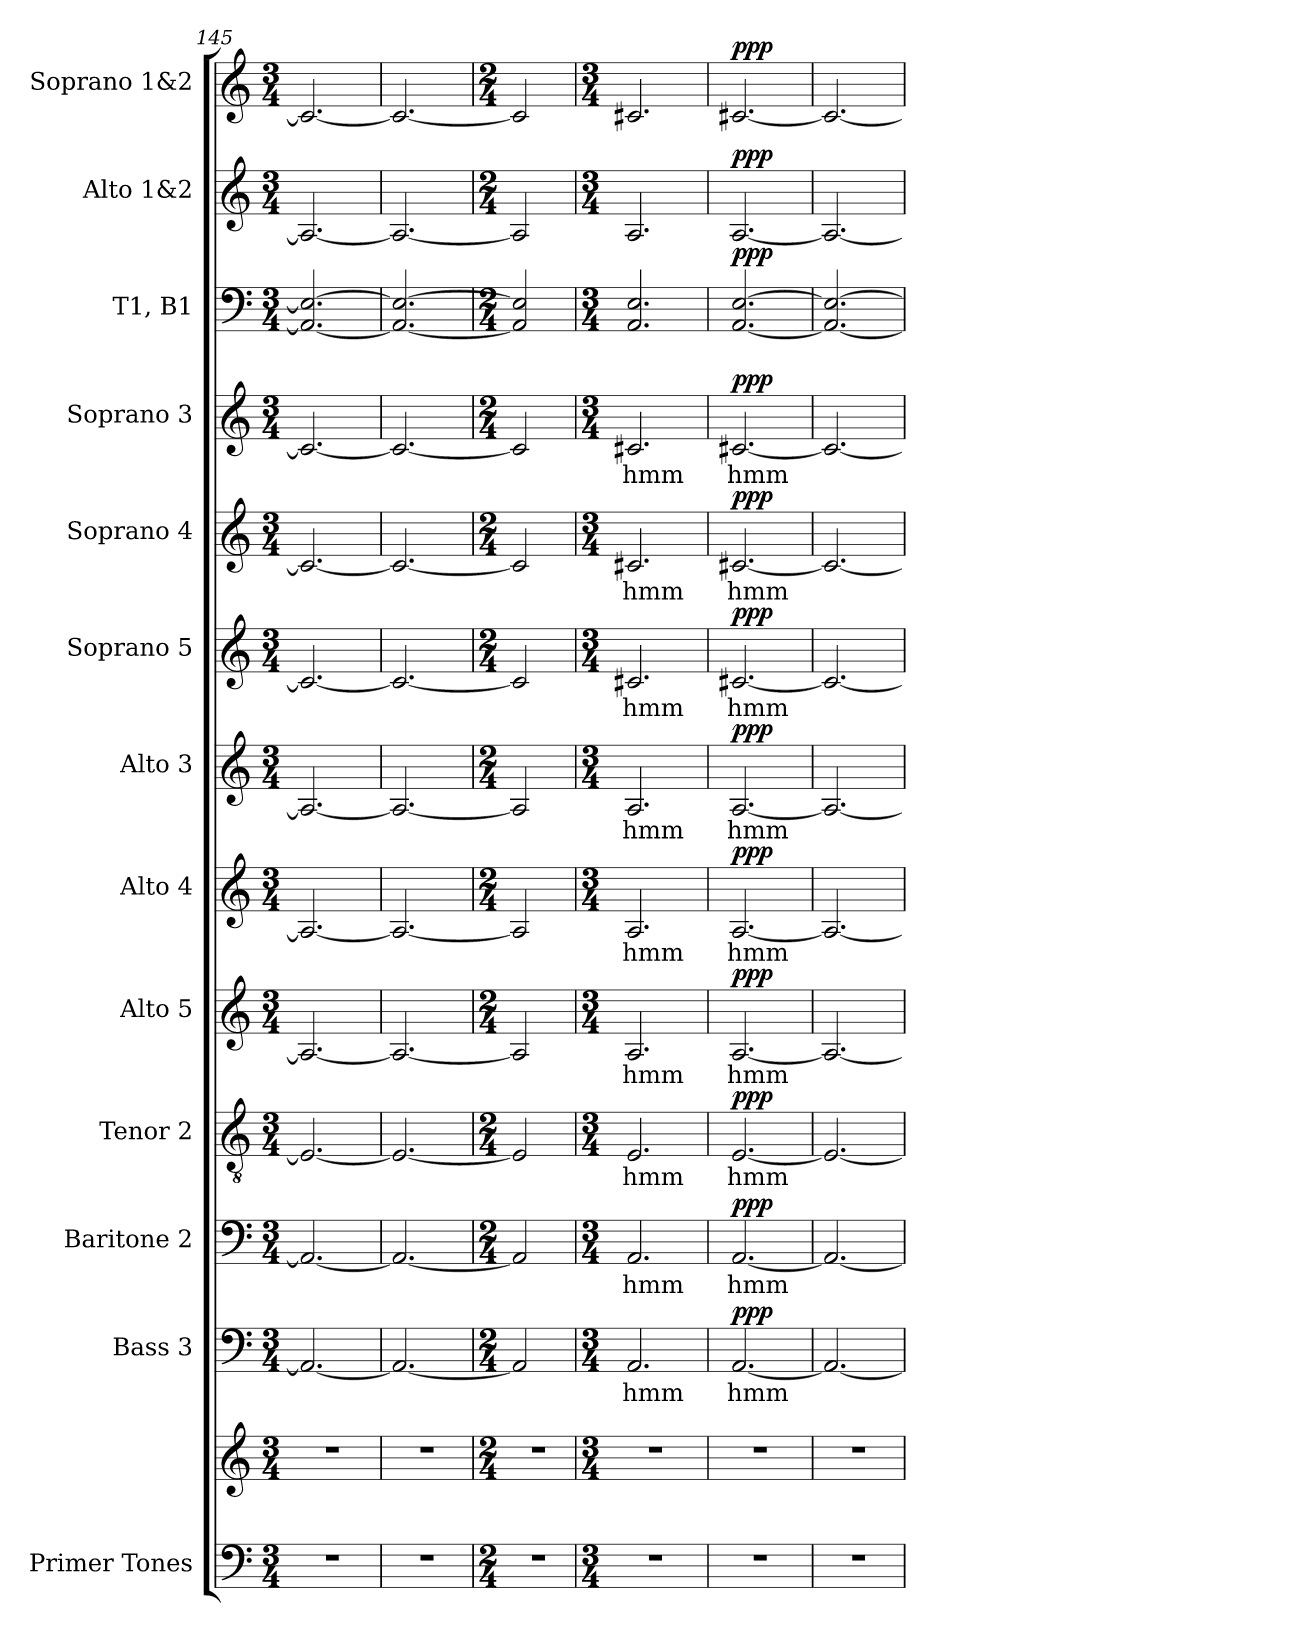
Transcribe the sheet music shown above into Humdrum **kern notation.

**kern	**kern	**kern	**text	**dynam	**kern	**text	**dynam	**kern	**text	**dynam	**kern	**text	**dynam	**kern	**text	**dynam	**kern	**text	**dynam	**kern	**text	**dynam	**kern	**text	**dynam	**kern	**text	**dynam	**kern	**dynam	**kern	**dynam	**kern	**dynam
*part13	*part13	*part12	*part12	*part12	*part11	*part11	*part11	*part10	*part10	*part10	*part9	*part9	*part9	*part8	*part8	*part8	*part7	*part7	*part7	*part6	*part6	*part6	*part5	*part5	*part5	*part4	*part4	*part4	*part3	*part3	*part2	*part2	*part1	*part1
*staff14	*staff13	*staff12	*staff12	*staff12	*staff11	*staff11	*staff11	*staff10	*staff10	*staff10	*staff9	*staff9	*staff9	*staff8	*staff8	*staff8	*staff7	*staff7	*staff7	*staff6	*staff6	*staff6	*staff5	*staff5	*staff5	*staff4	*staff4	*staff4	*staff3	*staff3	*staff2	*staff2	*staff1	*staff1
*I"Primer Tones	*	*I"Bass 3	*	*	*I"Baritone 2	*	*	*I"Tenor 2	*	*	*I"Alto 5	*	*	*I"Alto 4	*	*	*I"Alto 3	*	*	*I"Soprano 5	*	*	*I"Soprano 4	*	*	*I"Soprano 3	*	*	*I"T1, B1	*	*I"Alto 1&2	*	*I"Soprano 1&2	*
*I'P Tones	*	*I'B3	*	*	*I'B2	*	*	*I'T2	*	*	*I'A5	*	*	*I'A4	*	*	*I'A3	*	*	*I'S5	*	*	*I'S4	*	*	*I'S3	*	*	*I'T1, B1	*	*I'A 1&2	*	*I'S 1&2	*
*clefF4	*clefG2	*clefF4	*	*	*clefF4	*	*	*clefGv2	*	*	*clefG2	*	*	*clefG2	*	*	*clefG2	*	*	*clefG2	*	*	*clefG2	*	*	*clefG2	*	*	*clefF4	*	*clefG2	*	*clefG2	*
*k[]	*k[]	*k[]	*	*	*k[]	*	*	*k[]	*	*	*k[]	*	*	*k[]	*	*	*k[]	*	*	*k[]	*	*	*k[]	*	*	*k[]	*	*	*k[]	*	*k[]	*	*k[]	*
*M3/4	*M3/4	*M3/4	*	*	*M3/4	*	*	*M3/4	*	*	*M3/4	*	*	*M3/4	*	*	*M3/4	*	*	*M3/4	*	*	*M3/4	*	*	*M3/4	*	*	*M3/4	*	*M3/4	*	*M3/4	*
=145	=145	=145	=145	=145	=145	=145	=145	=145	=145	=145	=145	=145	=145	=145	=145	=145	=145	=145	=145	=145	=145	=145	=145	=145	=145	=145	=145	=145	=145	=145	=145	=145	=145	=145
2.r	2.r	2.AA/_	.	.	2.AA/_	.	.	2.E/_	.	.	2.A/_	.	.	2.A/_	.	.	2.A/_	.	.	2.c#/_	.	.	2.c#/_	.	.	2.c#/_	.	.	2.AA/_ 2.E/_	.	2.A/_	.	2.c#/_	.
=146	=146	=146	=146	=146	=146	=146	=146	=146	=146	=146	=146	=146	=146	=146	=146	=146	=146	=146	=146	=146	=146	=146	=146	=146	=146	=146	=146	=146	=146	=146	=146	=146	=146	=146
2.r	2.r	2.AA/_	.	.	2.AA/_	.	.	2.E/_	.	.	2.A/_	.	.	2.A/_	.	.	2.A/_	.	.	2.c#/_	.	.	2.c#/_	.	.	2.c#/_	.	.	2.AA/_ 2.E/_	.	2.A/_	.	2.c#/_	.
=147	=147	=147	=147	=147	=147	=147	=147	=147	=147	=147	=147	=147	=147	=147	=147	=147	=147	=147	=147	=147	=147	=147	=147	=147	=147	=147	=147	=147	=147	=147	=147	=147	=147	=147
*M2/4	*M2/4	*M2/4	*	*	*M2/4	*	*	*M2/4	*	*	*M2/4	*	*	*M2/4	*	*	*M2/4	*	*	*M2/4	*	*	*M2/4	*	*	*M2/4	*	*	*M2/4	*	*M2/4	*	*M2/4	*
2r	2r	2AA/]	.	.	2AA/]	.	.	2E/]	.	.	2A/]	.	.	2A/]	.	.	2A/]	.	.	2c#/]	.	.	2c#/]	.	.	2c#/]	.	.	2AA/] 2E/]	.	2A/]	.	2c#/]	.
=148	=148	=148	=148	=148	=148	=148	=148	=148	=148	=148	=148	=148	=148	=148	=148	=148	=148	=148	=148	=148	=148	=148	=148	=148	=148	=148	=148	=148	=148	=148	=148	=148	=148	=148
*M3/4	*M3/4	*M3/4	*	*	*M3/4	*	*	*M3/4	*	*	*M3/4	*	*	*M3/4	*	*	*M3/4	*	*	*M3/4	*	*	*M3/4	*	*	*M3/4	*	*	*M3/4	*	*M3/4	*	*M3/4	*
!	!	!	!LO:LY:b	!	!	!LO:LY:b	!	!	!LO:LY:b	!	!	!LO:LY:b	!	!	!LO:LY:b	!	!	!LO:LY:b	!	!	!LO:LY:b	!	!	!LO:LY:b	!	!	!LO:LY:b	!	!	!	!	!	!	!
2.r	2.r	2.AA/	hmm	.	2.AA/	hmm	.	2.E/	hmm	.	2.A/	hmm	.	2.A/	hmm	.	2.A/	hmm	.	2.c#X/	hmm	.	2.c#X/	hmm	.	2.c#X/	hmm	.	2.AA/ 2.E/	.	2.A/	.	2.c#X/	.
=149	=149	=149	=149	=149	=149	=149	=149	=149	=149	=149	=149	=149	=149	=149	=149	=149	=149	=149	=149	=149	=149	=149	=149	=149	=149	=149	=149	=149	=149	=149	=149	=149	=149	=149
!	!	!	!LO:LY:b	!LO:DY:a	!	!LO:LY:b	!LO:DY:a	!	!LO:LY:b	!LO:DY:a	!	!LO:LY:b	!LO:DY:a	!	!LO:LY:b	!LO:DY:a	!	!LO:LY:b	!LO:DY:a	!	!LO:LY:b	!LO:DY:a	!	!LO:LY:b	!LO:DY:a	!	!LO:LY:b	!LO:DY:a	!	!LO:DY:a	!	!LO:DY:a	!	!LO:DY:a
2.r	2.r	[2.AA/	hmm	ppp	[2.AA/	hmm	ppp	[2.E/	hmm	ppp	[2.A/	hmm	ppp	[2.A/	hmm	ppp	[2.A/	hmm	ppp	[2.c#X/	hmm	ppp	[2.c#X/	hmm	ppp	[2.c#X/	hmm	ppp	[2.AA/ [2.E/	ppp	[2.A/	ppp	[2.c#X/	ppp
=150	=150	=150	=150	=150	=150	=150	=150	=150	=150	=150	=150	=150	=150	=150	=150	=150	=150	=150	=150	=150	=150	=150	=150	=150	=150	=150	=150	=150	=150	=150	=150	=150	=150	=150
2.r	2.r	2.AA/_	.	.	2.AA/_	.	.	2.E/_	.	.	2.A/_	.	.	2.A/_	.	.	2.A/_	.	.	2.c#/_	.	.	2.c#/_	.	.	2.c#/_	.	.	2.AA/_ 2.E/_	.	2.A/_	.	2.c#/_	.
=	=	=	=	=	=	=	=	=	=	=	=	=	=	=	=	=	=	=	=	=	=	=	=	=	=	=	=	=	=	=	=	=	=	=
*-	*-	*-	*-	*-	*-	*-	*-	*-	*-	*-	*-	*-	*-	*-	*-	*-	*-	*-	*-	*-	*-	*-	*-	*-	*-	*-	*-	*-	*-	*-	*-	*-	*-	*-
